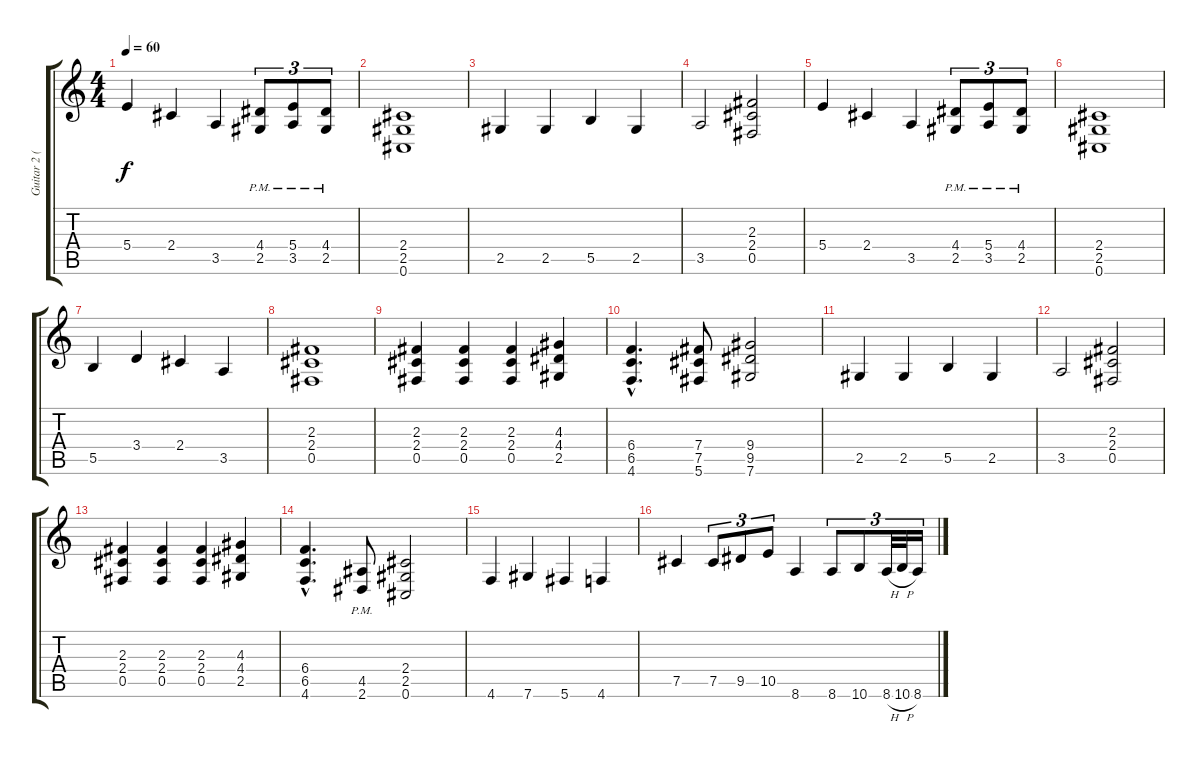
\track ("Guitar 2 (Distortion)" "Guitar 2 (") {instrument distortionguitar}
\staff {score tabs}
\tuning (Db4 Ab3 E3 B2 Gb2 Db2) {hide}
\ts (4 4)
\tempo 60
\clef g2
\ks c
5.4.4{dy f} 2.4.4 3.5.4 (4.4{pm} 2.5{pm}).8{tu (3 2)} (5.4{pm} 3.5{pm}).8{tu (3 2)} (4.4{pm} 2.5{pm}).8{tu (3 2)} |
(2.4 2.5 0.6).1 |
2.5.4 2.5.4 5.5.4 2.5.4 |
3.5.2 (2.3 2.4 0.5).2 |
5.4.4 2.4.4 3.5.4 (4.4{pm} 2.5{pm}).8{tu (3 2)} (5.4{pm} 3.5{pm}).8{tu (3 2)} (4.4{pm} 2.5{pm}).8{tu (3 2)} |
(2.4 2.5 0.6).1 |
5.5.4 3.4.4 2.4.4 3.5.4 |
(2.3 2.4 0.5).1 |
(2.3 2.4 0.5).4 (2.3 2.4 0.5).4 (2.3 2.4 0.5).4 (4.3 4.4 2.5).4 |
(6.4{hac} 6.5{hac} 4.6{hac}).4{d} (7.4 7.5 5.6).8 (9.4 9.5 7.6).2 |
2.5.4 2.5.4 5.5.4 2.5.4 |
3.5.2 (2.3 2.4 0.5).2 |
(2.3 2.4 0.5).4 (2.3 2.4 0.5).4 (2.3 2.4 0.5).4 (4.3 4.4 2.5).4 |
(6.4{hac} 6.5{hac} 4.6{hac}).4{d} (4.5{pm} 2.6{pm}).8 (2.4 2.5 0.6).2 |
4.6.4 7.6.4 5.6.4 4.6.4 |
7.5.4 7.5.8{tu (3 2)} 9.5.8{tu (3 2)} 10.5.8{tu (3 2)} 8.6.4 8.6.8{tu (3 2)} 10.6.8{tu (3 2)} 8.6{h}.32{tu (3 2)} 10.6{h}.32{tu (3 2)} 8.6.16{tu (3 2)}
